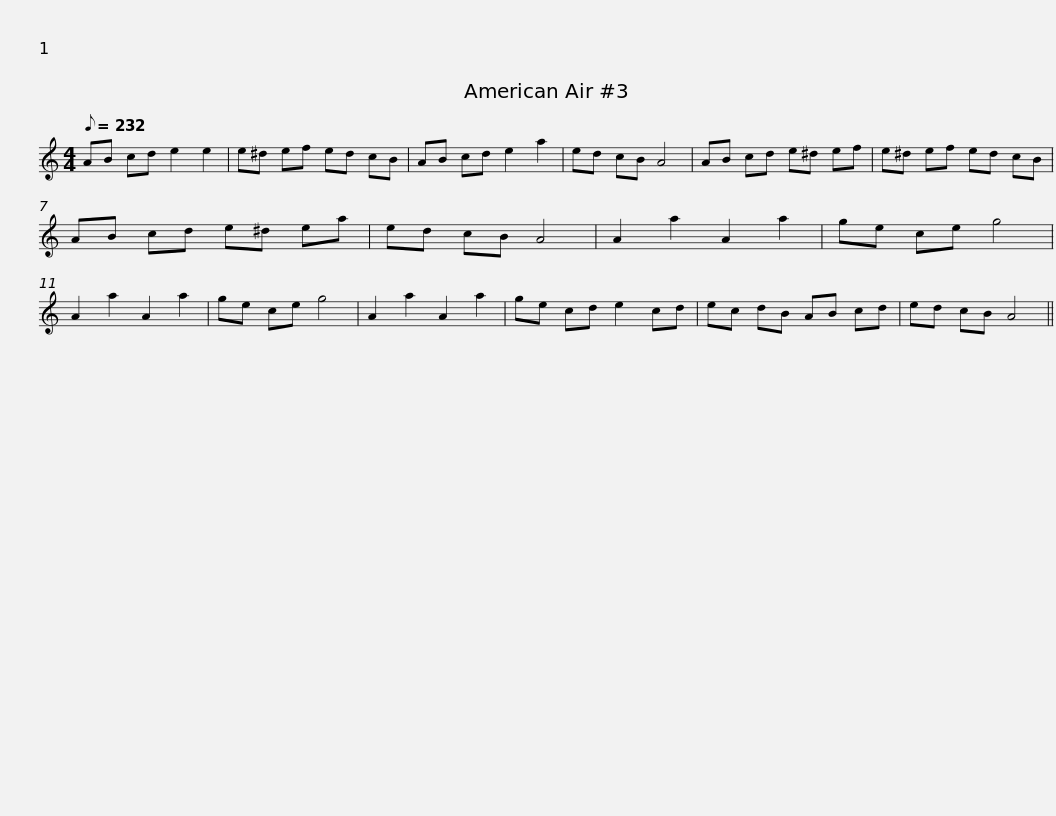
X:1
L:1/8
Q:1/8=232
M:4/4
I:linebreak $
K:C
V:1 treble
V:1
 AB cd e2 e2 | e^d ef ed cB | AB cd e2 a2 | ed cB A4 | AB cd e^d ef | %5
 e^d ef ed cB |$ AB cd e^d ea | ed cB A4 | A2 a2 A2 a2 | ge ce g4 | %10
 A2 a2 A2 a2 | ge ce g4 | A2 a2 A2 a2 | ge cd e2 cd |$ ec dB AB cd | %15
 ed cB A4 || %16
